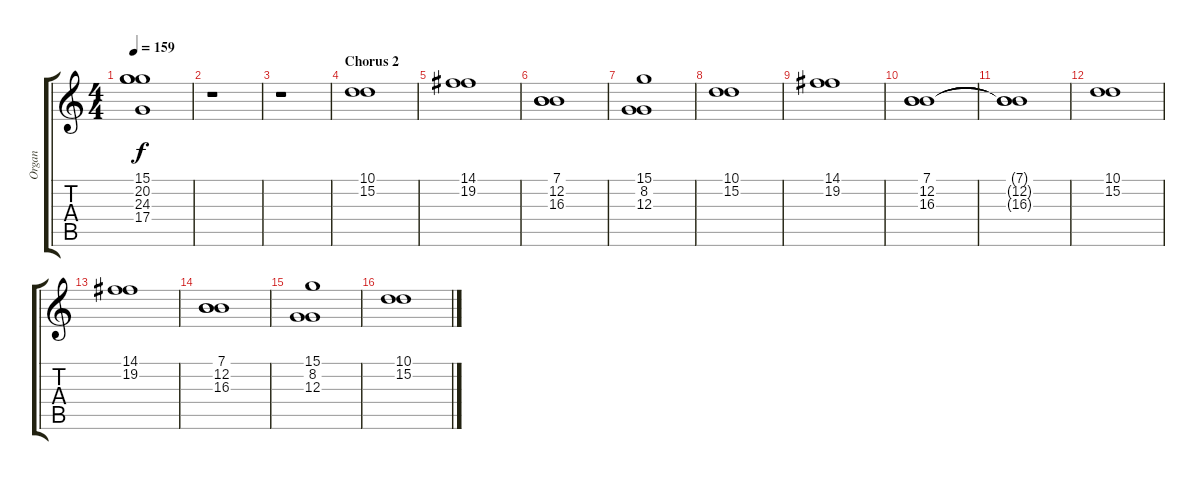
\track ("Organ" "Organ") {instrument drawbarorgan}
\staff {score tabs}
\tuning (E4 B3 G3 D3 A2 E2) {hide}
\ts (4 4)
\tempo 159
\clef g2
\ks c
(15.1 20.2 24.3 17.4).1{dy f} |
r.1 |
r.1 |
\section ("" "Chorus 2")
(10.1 15.2).1 |
(14.1 19.2).1 |
(7.1 12.2 16.3).1 |
(15.1 8.2 12.3).1 |
(10.1 15.2).1 |
(14.1 19.2).1 |
(7.1 12.2 16.3).1 |
(7.1{t} 12.2{t} 16.3{t}).1 |
(10.1 15.2).1 |
(14.1 19.2).1 |
(7.1 12.2 16.3).1 |
(15.1 8.2 12.3).1 |
(10.1 15.2).1
